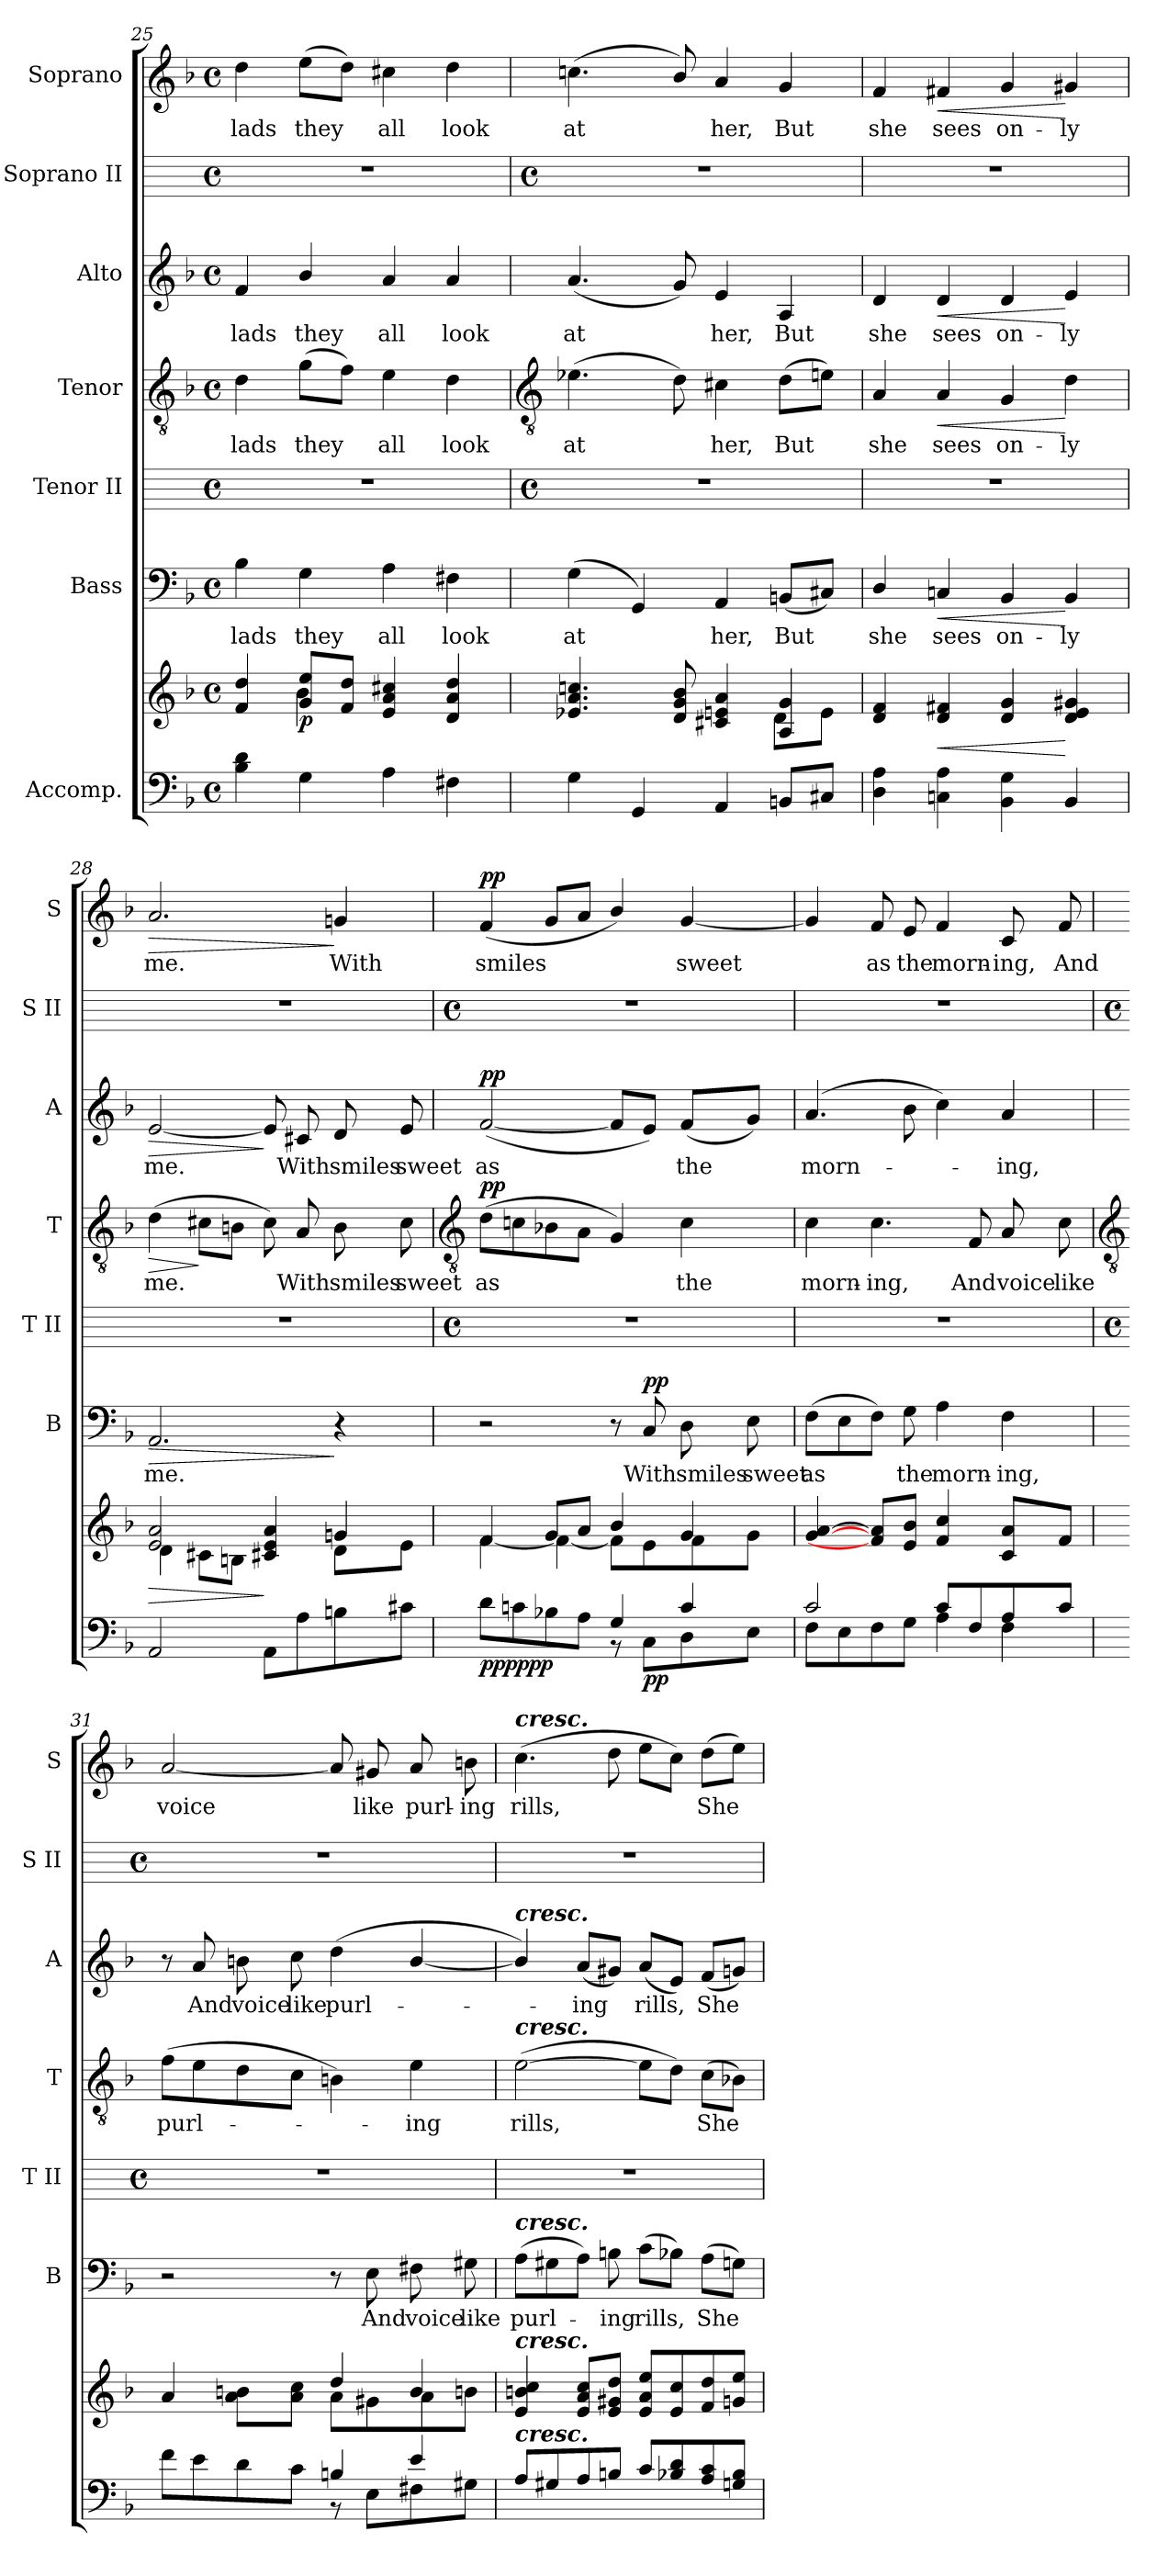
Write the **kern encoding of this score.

**kern	**kern	**dynam	**kern	**text	**dynam	**kern	**kern	**text	**dynam	**kern	**text	**dynam	**kern	**kern	**text	**dynam
*part7	*part7	*part7	*part6	*part6	*part6	*part5	*part4	*part4	*part4	*part3	*part3	*part3	*part2	*part1	*part1	*part1
*staff8	*staff7	*staff7/8	*staff6	*staff6	*staff6	*staff5	*staff4	*staff4	*staff4	*staff3	*staff3	*staff3	*staff2	*staff1	*staff1	*staff1
*I"Accomp.	*	*	*I"Bass	*	*	*I"Tenor II	*I"Tenor	*	*	*I"Alto	*	*	*I"Soprano II	*I"Soprano	*	*
*	*	*	*I'B	*	*	*I'T II	*I'T	*	*	*I'A	*	*	*I'S II	*I'S	*	*
*clefF4	*clefG2	*	*clefF4	*	*	*	*clefGv2	*	*	*clefG2	*	*	*	*clefG2	*	*
*k[b-]	*k[b-]	*	*k[b-]	*	*	*	*k[b-]	*	*	*k[b-]	*	*	*	*k[b-]	*	*
*F:	*F:	*	*F:	*	*	*	*F:	*	*	*F:	*	*	*	*F:	*	*
*M4/4	*M4/4	*	*M4/4	*	*	*M4/4	*M4/4	*	*	*M4/4	*	*	*M4/4	*M4/4	*	*
*met(c)	*met(c)	*	*met(c)	*	*	*met(c)	*met(c)	*	*	*met(c)	*	*	*met(c)	*met(c)	*	*
=25	=25	=25	=25	=25	=25	=25	=25	=25	=25	=25	=25	=25	=25	=25	=25	=25
*	*^	*	*	*	*	*	*	*	*	*	*	*	*	*	*	*
!	!	!	!	!	!LO:LY:b	!	!	!	!LO:LY:b	!	!	!LO:LY:b	!	!	!	!LO:LY:b	!
4B- 4d	4f 4dd	4ryy	.	4B-	lads	.	1r	4d	lads	.	4f	lads	.	1r	4dd	lads	.
!	!	!	!LO:DY:b	!	!LO:LY:b	!	!	!	!LO:LY:b	!	!	!LO:LY:b	!	!	!	!LO:LY:b	!
4G	8g/ 8ee/L	4b-\	p	4G	they	.	.	(>8gL	they	.	4b-/	they	.	.	(>8eeL	they	.
.	8f/ 8dd/J	.	.	.	.	.	.	8fJ)	.	.	.	.	.	.	8ddJ)	.	.
!	!	!	!	!	!LO:LY:b	!	!	!	!LO:LY:b	!	!	!LO:LY:b	!	!	!	!LO:LY:b	!
4A	4e 4a 4cc#X	2ryy	.	4A	all	.	.	4e	all	.	4a	all	.	.	4cc#X	all	.
!	!	!	!	!	!LO:LY:b	!	!	!	!LO:LY:b	!	!	!LO:LY:b	!	!	!	!LO:LY:b	!
4F#X	4d 4a 4dd	.	.	4F#X	look	.	.	4d	look	.	4a	look	.	.	4dd	look	.
!!LO:LB:g=z
=26	=26	=26	=26	=26	=26	=26	=26	=26	=26	=26	=26	=26	=26	=26	=26	=26	=26
*	*	*	*	*	*	*	*	*clefGv2	*	*	*	*	*	*	*	*	*
*	*	*	*	*	*	*	*M4/4	*	*	*	*	*	*	*M4/4	*	*	*
*	*	*	*	*	*	*	*met(c)	*	*	*	*	*	*	*met(c)	*	*	*
!	!	!	!	!	!LO:LY:b	!	!	!	!LO:LY:b	!	!	!LO:LY:b	!	!	!	!LO:LY:b	!
4G	4.e-X 4.a 4.ccn	2.ryy	.	(<4G	at	.	1r	(>4.e-X	at	.	(<4.a	at	.	1r	(<4.ccn	at	.
4GG	.	.	.	4GG)	.	.	.	.	.	.	.	.	.	.	.	.	.
.	8d/ 8g/ 8b-/	.	.	.	.	.	.	8d)	.	.	8g)	.	.	.	8b-/)	.	.
!	!	!	!	!	!LO:LY:b	!	!	!	!LO:LY:b	!	!	!LO:LY:b	!	!	!	!LO:LY:b	!
4AA	4c#X 4en 4a	.	.	4AA	her,	.	.	4c#X	her,	.	4e	her,	.	.	4a	her,	.
!	!	!	!	!	!LO:LY:b	!	!	!	!LO:LY:b	!	!	!LO:LY:b	!	!	!	!LO:LY:b	!
8BBnL	4A 4g	8d\L	.	(<8BBnL	But	.	.	(>8dL	But	.	4A	But	.	.	4g	But	.
8C#XJ	.	8e\J	.	8C#XJ)	.	.	.	8enJ)	.	.	.	.	.	.	.	.	.
=27	=27	=27	=27	=27	=27	=27	=27	=27	=27	=27	=27	=27	=27	=27	=27	=27	=27
!	!	!	!	!	!LO:LY:b	!	!	!	!LO:LY:b	!	!	!LO:LY:b	!	!	!	!LO:LY:b	!
4D\ 4A\	4d 4f	1ryy	.	4D/	she	.	1r	4A	she	.	4d	she	.	1r	4f	she	.
!	!	!	!LO:HP:b	!	!LO:LY:b	!LO:HP:b	!	!	!LO:LY:b	!LO:HP:b	!	!LO:LY:b	!LO:HP:b	!	!	!LO:LY:b	!LO:HP:b
4Cn 4A	4d 4f#X	.	<	4Cn	sees	<	.	4A	sees	<	4d	sees	<	.	4f#X	sees	<
!	!	!	!	!	!LO:LY:b	!	!	!	!LO:LY:b	!	!	!LO:LY:b	!	!	!	!LO:LY:b	!
4BB- 4G	4d 4g	.	.	4BB-	on-	.	.	4G	on-	.	4d	on-	.	.	4g	on-	.
!	!	!	!	!	!LO:LY:b	!	!	!	!LO:LY:b	!	!	!LO:LY:b	!	!	!	!LO:LY:b	!
4BB-	4d 4e 4g#X	.	[	4BB-	-ly	[	.	4d	-ly	[	4e	-ly	[	.	4g#X	-ly	[
=28	=28	=28	=28	=28	=28	=28	=28	=28	=28	=28	=28	=28	=28	=28	=28	=28	=28
!	!	!	!LO:HP:b	!	!LO:LY:b	!LO:HP:b	!	!	!LO:LY:b	!LO:HP:b	!	!LO:LY:b	!LO:HP:b	!	!	!LO:LY:b	!LO:HP:b
2AA	2e 2a	4d\	>	2.AA	me.	>	1r	(>4d	me.	>	[2e	me.	>	1r	2.a	me.	>
.	.	8c#X\L	.	.	.	.	.	8c#XL	.	]	.	.	.	.	.	.	.
.	.	8Bn\J	.	.	.	.	.	8BnJ	.	.	.	.	.	.	.	.	.
8AAL	4c#X 4e 4a	8ryy	]	.	.	.	.	8c#)	.	.	8e]	.	]	.	.	.	.
!	!	!	!	!	!	!	!	!	!LO:LY:b	!	!	!LO:LY:b	!	!	!	!	!
8A	.	8ryy	.	.	.	.	.	8A	With	.	8c#X	With	.	.	.	.	.
!	!	!	!	!	!	!	!	!	!LO:LY:b	!	!	!LO:LY:b	!	!	!	!LO:LY:b	!
8Bn	4gn	8d\L	.	4r	.	]	.	8B	smiles	.	8d	smiles	.	.	4gn	With	]
!	!	!	!	!	!	!	!	!	!LO:LY:b	!	!	!LO:LY:b	!	!	!	!	!
8c#XJ	.	8e\J	.	.	.	.	.	8c#	sweet	.	8e	sweet	.	.	.	.	.
!!LO:LB:g=z
=29	=29	=29	=29	=29	=29	=29	=29	=29	=29	=29	=29	=29	=29	=29	=29	=29	=29
*	*	*	*	*	*	*	*	*clefGv2	*	*	*	*	*	*	*	*	*
*	*	*	*	*	*	*	*M4/4	*	*	*	*	*	*	*M4/4	*	*	*
*	*	*	*	*	*	*	*met(c)	*	*	*	*	*	*	*met(c)	*	*	*
*^	*	*	*	*	*	*	*	*	*	*	*	*	*	*	*	*	*
!	!	!	!	!LO:DY:b=2	!	!	!	!	!	!LO:LY:b	!	!	!LO:LY:b	!	!	!	!LO:LY:b	!
!	!	!	!	!LO:DY:n=1:b	!	!	!	!	!	!	!	!	!	!	!	!	!	!
!	!	!	!	!LO:DY:n=2:b	!	!	!	!	!	!	!LO:DY:b	!	!	!LO:DY:b	!	!	!	!LO:DY:b
8d\L	2ryy	4f	[4f\	pp pp pp	2r	.	.	1r	(>8dL	as	pp	(<[2f	as	pp	1r	(<4f	smiles	pp
8cn\	.	.	.	.	.	.	.	.	8cn	.	.	.	.	.	.	.	.	.
8B-X\	.	8gL	4f\_	.	.	.	.	.	8B-X	.	.	.	.	.	.	8gL	.	.
8A\J	.	8aJ	.	.	.	.	.	.	8AJ	.	.	.	.	.	.	8aJ	.	.
4G/	8r	4b-/	8f\L]	.	8r	.	.	.	4G)	.	.	8fL]	.	.	.	4b-/)	.	.
!	!	!	!	!LO:DY:n=3:b=2	!	!LO:LY:b	!LO:DY:b	!	!	!	!	!	!	!	!	!	!	!
.	8C\L	.	8e\	pp	8C	With	pp	.	.	.	.	8eJ)	.	.	.	.	.	.
!	!	!	!	!	!	!LO:LY:b	!	!	!	!LO:LY:b	!	!	!LO:LY:b	!	!	!	!LO:LY:b	!
4c/	8D\	4g	8f\	.	8D	smiles	.	.	4c	the	.	(<8fL	the	.	.	[4g	sweet	.
!	!	!	!	!	!	!LO:LY:b	!	!	!	!	!	!	!	!	!	!	!	!
.	8E\J	.	8g\J	.	8E	sweet	.	.	.	.	.	8gJ)	.	.	.	.	.	.
=30	=30	=30	=30	=30	=30	=30	=30	=30	=30	=30	=30	=30	=30	=30	=30	=30	=30	=30
!	!	!	!	!	!	!LO:LY:b	!	!	!	!LO:LY:b	!	!	!LO:LY:b	!	!	!	!	!
2c/	8F\L	[4g [4a	1ryy	.	(>8FL	as	.	1r	4c	morn-	.	(>4.a	morn-	.	1r	4g]	.	.
.	8E\	.	.	.	8E	.	.	.	.	.	.	.	.	.	.	.	.	.
!	!	!	!	!	!	!	!	!	!	!LO:LY:b	!	!	!	!	!	!	!LO:LY:b	!
.	8F\	8f] 8a]L	.	.	8FJ)	.	.	.	4.c	-ing,	.	.	.	.	.	8f	as	.
!	!	!	!	!	!	!LO:LY:b	!	!	!	!	!	!	!	!	!	!	!LO:LY:b	!
.	8G\J	8e 8b-J	.	.	8G	the	.	.	.	.	.	8b-	.	.	.	8e	the	.
!	!	!	!	!	!	!LO:LY:b	!	!	!	!	!	!	!	!	!	!	!LO:LY:b	!
8c/L	4A\	4f 4cc	.	.	4A	morn-	.	.	.	.	.	4cc)	.	.	.	4f	morn-	.
!	!	!	!	!	!	!	!	!	!	!LO:LY:b	!	!	!	!	!	!	!	!
8F/	.	.	.	.	.	.	.	.	8F	And	.	.	.	.	.	.	.	.
!	!	!	!	!	!	!LO:LY:b	!	!	!	!LO:LY:b	!	!	!LO:LY:b	!	!	!	!LO:LY:b	!
8A/	4F\	8c 8aL	.	.	4F	-ing,	.	.	8A	voice	.	4a	ing,	.	.	8c	-ing,	.
!	!	!	!	!	!	!	!	!	!	!LO:LY:b	!	!	!	!	!	!	!LO:LY:b	!
8c/J	.	8fJ	.	.	.	.	.	.	8c	like	.	.	.	.	.	8f	And	.
!!LO:LB:g=z
=31	=31	=31	=31	=31	=31	=31	=31	=31	=31	=31	=31	=31	=31	=31	=31	=31	=31	=31
*	*	*	*	*	*	*	*	*	*clefGv2	*	*	*	*	*	*	*	*	*
*	*	*	*	*	*	*	*	*M4/4	*	*	*	*	*	*	*M4/4	*	*	*
*	*	*	*	*	*	*	*	*met(c)	*	*	*	*	*	*	*met(c)	*	*	*
!	!	!	!	!	!	!	!	!	!	!LO:LY:b	!	!	!	!	!	!	!LO:LY:b	!
8f\L	2ryy	4a	2ryy	.	2r	.	.	1r	(>8fL	purl-	.	8r	.	.	1r	[2a	voice	.
!	!	!	!	!	!	!	!	!	!	!	!	!	!LO:LY:b	!	!	!	!	!
8e\	.	.	.	.	.	.	.	.	8e	.	.	8a	And	.	.	.	.	.
!	!	!	!	!	!	!	!	!	!	!	!	!	!LO:LY:b	!	!	!	!	!
8d\	.	8a 8bnL	.	.	.	.	.	.	8d	.	.	8bn	voice	.	.	.	.	.
!	!	!	!	!	!	!	!	!	!	!	!	!	!LO:LY:b	!	!	!	!	!
8c\J	.	8a 8ccJ	.	.	.	.	.	.	8cJ	.	.	8cc	like	.	.	.	.	.
!	!	!	!	!	!	!	!	!	!	!	!	!	!LO:LY:b	!	!	!	!	!
4Bn/	8r	4dd/	8a/L	.	8r	.	.	.	4Bn)	.	.	(<4dd	purl-	.	.	8a]	.	.
!	!	!	!	!	!	!LO:LY:b	!	!	!	!	!	!	!	!	!	!	!LO:LY:b	!
.	8E\L	.	8g#X\	.	8E	And	.	.	.	.	.	.	.	.	.	8g#X	like	.
!	!	!	!	!	!	!LO:LY:b	!	!	!	!LO:LY:b	!	!	!	!	!	!	!LO:LY:b	!
4e/	8F#X\	4b/	8a\	.	8F#X	voice	.	.	4e	ing	.	[4b/	.	.	.	8a	purl-	.
!	!	!	!	!	!	!LO:LY:b	!	!	!	!	!	!	!	!	!	!	!LO:LY:b	!
.	8G#X\J	.	8bn\J	.	8G#X	like	.	.	.	.	.	.	.	.	.	8bn	-ing	.
=32	=32	=32	=32	=32	=32	=32	=32	=32	=32	=32	=32	=32	=32	=32	=32	=32	=32	=32
!	!	!	!	!	!	!	!	!	!	!	!	!	!	!	!	!LO:TX:a:Bi:t=cresc.	!	!
!	!	!	!	!	!	!	!	!	!	!	!	!LO:TX:a:Bi:t=cresc.	!	!	!	!	!	!
!	!	!	!	!	!	!	!	!	!LO:TX:a:Bi:t=cresc.	!	!	!	!	!	!	!	!	!
!	!	!	!	!	!LO:TX:a:Bi:t=cresc.	!	!	!	!	!	!	!	!	!	!	!	!	!
!	!	!LO:TX:a:Bi:t=cresc.	!	!	!	!	!	!	!	!	!	!	!	!	!	!	!	!
!LO:TX:a:Bi:t=cresc.	!	!	!	!	!	!	!	!	!	!	!	!	!	!	!	!	!	!
!	!	!	!	!	!	!LO:LY:b	!	!	!	!LO:LY:b	!	!	!	!	!	!	!LO:LY:b	!
8AL	1ryy	4e 4bn 4cc	1ryy	.	(>8AL	purl-	.	1r	(>[2e	rills,	.	4b/])	.	.	1r	(>4.cc	rills,	.
8G#X	.	.	.	.	8G#X	.	.	.	.	.	.	.	.	.	.	.	.	.
!	!	!	!	!	!	!	!	!	!	!	!	!	!LO:LY:b	!	!	!	!	!
8A	.	8e 8a 8ccL	.	.	8AJ)	.	.	.	.	.	.	(<8aL	ing	.	.	.	.	.
!	!	!	!	!	!	!LO:LY:b	!	!	!	!	!	!	!	!	!	!	!	!
8BnJ	.	8e 8g#X 8ddJ	.	.	8Bn	ing	.	.	.	.	.	8g#XJ)	.	.	.	8dd	.	.
!	!	!	!	!	!	!LO:LY:b	!	!	!	!	!	!	!LO:LY:b	!	!	!	!	!
8cL	.	8e 8a 8eeL	.	.	(>8cL	rills,	.	.	8eL]	.	.	(<8aL	rills,	.	.	8eeL	.	.
8B-X 8d	.	8e 8cc	.	.	8B-XJ)	.	.	.	8dJ)	.	.	8eJ)	.	.	.	8ccJ)	.	.
!	!	!	!	!	!	!LO:LY:b	!	!	!	!LO:LY:b	!	!	!LO:LY:b	!	!	!	!LO:LY:b	!
8A 8c	.	8f 8dd	.	.	(>8AL	She	.	.	(>8cL	She	.	(<8fL	She	.	.	(>8ddL	She	.
8Gn 8B-J	.	8gn 8eeJ	.	.	8GnJ)	.	.	.	8B-XJ)	.	.	8gnJ)	.	.	.	8eeJ)	.	.
*v	*v	*	*	*	*	*	*	*	*	*	*	*	*	*	*	*	*	*
*	*v	*v	*	*	*	*	*	*	*	*	*	*	*	*	*	*	*
=	=	=	=	=	=	=	=	=	=	=	=	=	=	=	=	=
*-	*-	*-	*-	*-	*-	*-	*-	*-	*-	*-	*-	*-	*-	*-	*-	*-
